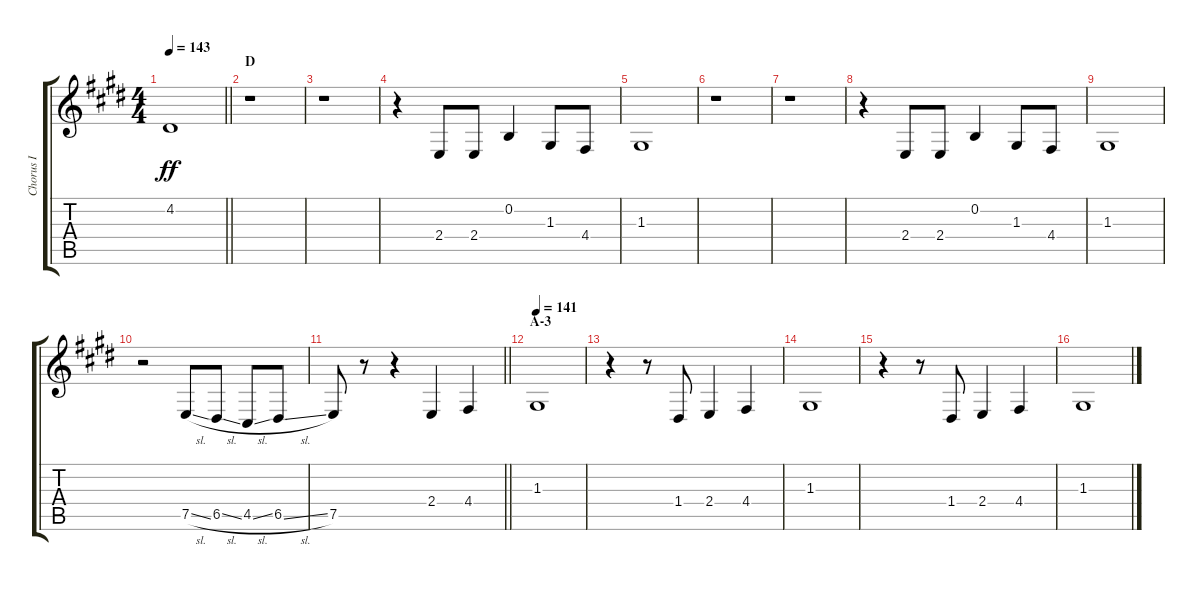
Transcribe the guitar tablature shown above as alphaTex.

\track ("Chorus I" "Chorus I") {instrument voiceoohs}
\staff {score tabs}
\tuning (E4 B3 G3 D3 A2 E2) {hide}
\ts (4 4)
\tempo 143
\clef g2
\barLineRight lightlight
\ks e
4.2{t}.1{dy ff} |
\section ("" "D")
r.1 |
r.1 |
r.4 2.4.8 2.4.8 0.2.4 1.3.8 4.4.8 |
1.3.1 |
r.1 |
r.1 |
r.4 2.4.8 2.4.8 0.2.4 1.3.8 4.4.8 |
1.3.1 |
r.2 7.5{sl}.8 6.5{sl}.8 4.5{sl}.8 6.5{sl}.8 |
\barLineRight lightlight
7.5.8 r.8 r.4 2.4.4 4.4.4 |
\section ("" "A-3")
\tempo 141
1.3.1 |
r.4 r.8 1.4.8 2.4.4 4.4.4 |
1.3.1 |
r.4 r.8 1.4.8 2.4.4 4.4.4 |
1.3.1
